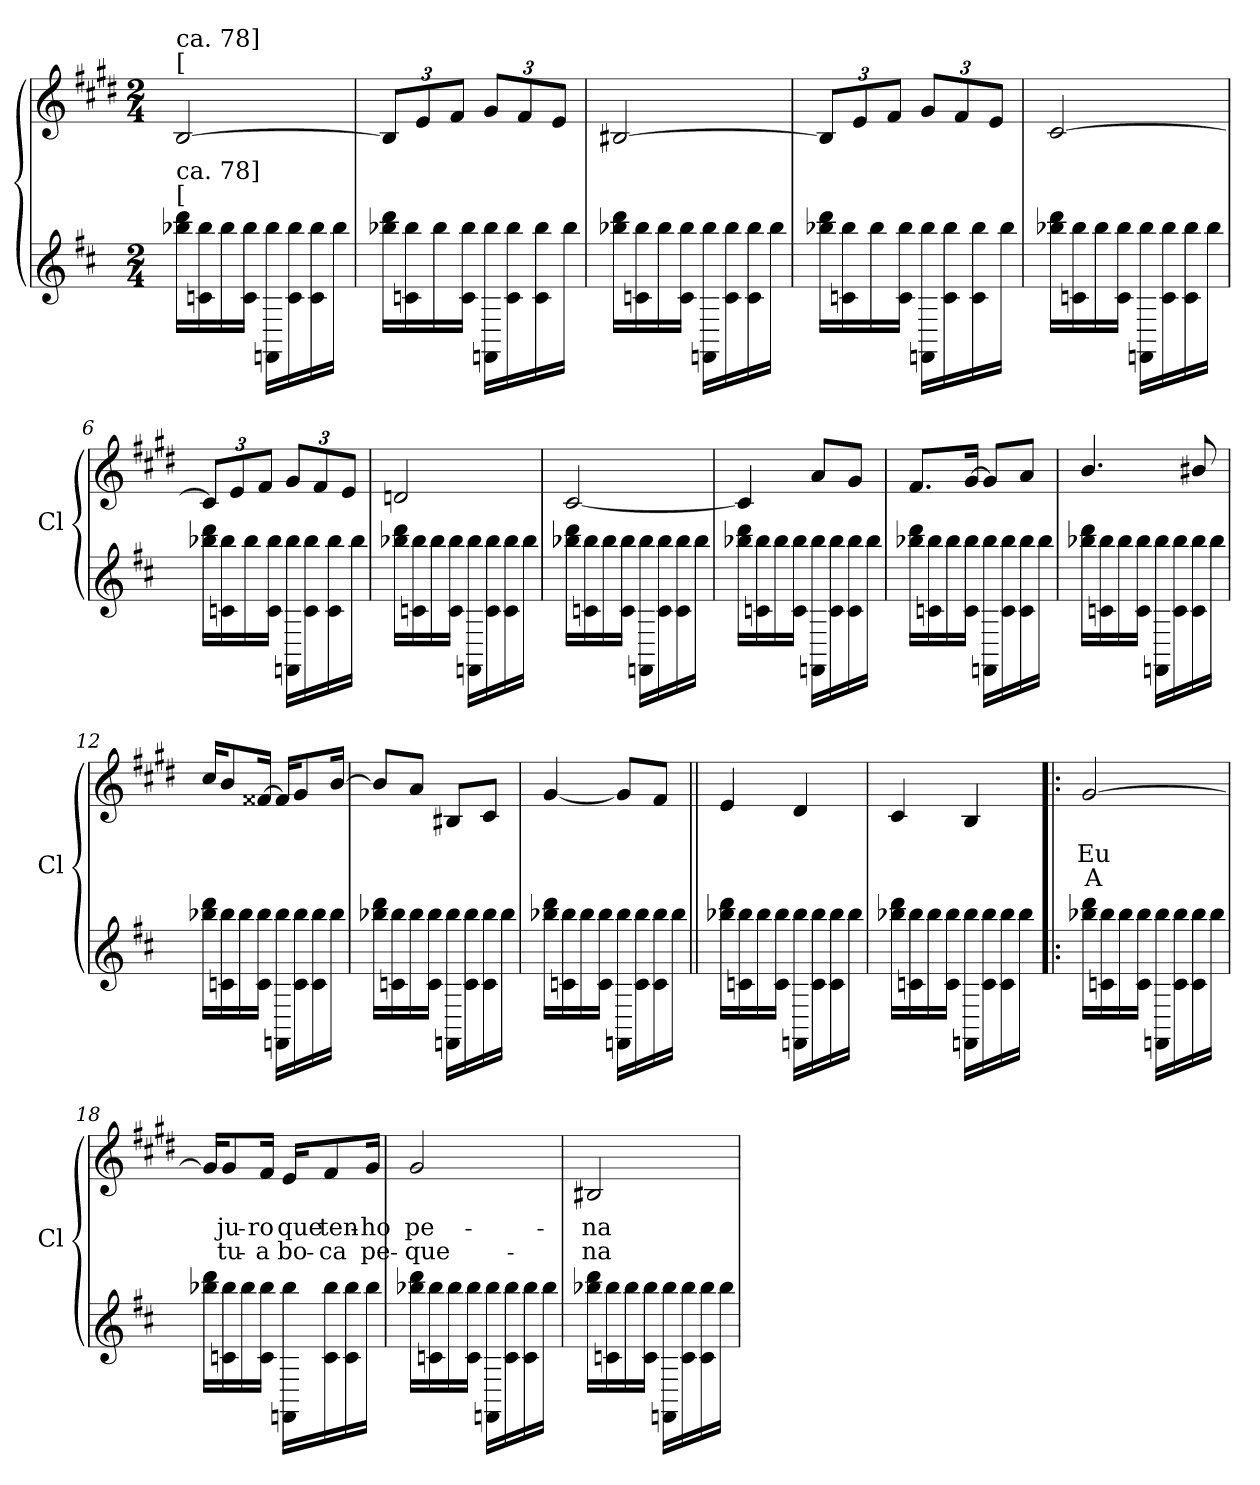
**kern	**kern	**text	**text
*part2	*part1	*part1	*part1
*staff2	*staff1	*staff1	*staff1
*	*I'Cl	*	*
*clefG2	*clefG2	*	*
*	*ITrd1c2	*	*
*k[f#c#]	*k[f#c#]	*	*
*D:	*D:	*	*
*M2/4	*M2/4	*	*
=1	=1	=1	=1
*	*^	*	*
!	!LO:TX:a:t=[	!	!	!
!	!LO:TX:a:t=ca. 78]	!	!	!
!LO:TX:a:t=[	!	!	!	!
!LO:TX:a:t=ca. 78]	!	!	!	!
16bb-\ 16ddd\LL	[>2A/	2ryy	.	.
16c\ 16bb-\	.	.	.	.
16bb-\	.	.	.	.
16c\ 16bb-\JJ	.	.	.	.
16FF\ 16bb-\LL	.	.	.	.
16c\ 16bb-\	.	.	.	.
16c\ 16bb-\	.	.	.	.
16bb-\JJ	.	.	.	.
=2	=2	=2	=2	=2
16bb-\ 16ddd\LL	12A/L]	2ryy	.	.
16c\ 16bb-\	.	.	.	.
.	12d/	.	.	.
16bb-\	.	.	.	.
.	12e/J	.	.	.
16c\ 16bb-\JJ	.	.	.	.
16FF\ 16bb-\LL	12f#/L	.	.	.
16c\ 16bb-\	.	.	.	.
.	12e/	.	.	.
16c\ 16bb-\	.	.	.	.
.	12d/J	.	.	.
16bb-\JJ	.	.	.	.
=3	=3	=3	=3	=3
16bb-\ 16ddd\LL	[>2A#X/	2ryy	.	.
16c\ 16bb-\	.	.	.	.
16bb-\	.	.	.	.
16c\ 16bb-\JJ	.	.	.	.
16FF\ 16bb-\LL	.	.	.	.
16c\ 16bb-\	.	.	.	.
16c\ 16bb-\	.	.	.	.
16bb-\JJ	.	.	.	.
=4	=4	=4	=4	=4
16bb-\ 16ddd\LL	12A#/L]	2ryy	.	.
16c\ 16bb-\	.	.	.	.
.	12d/	.	.	.
16bb-\	.	.	.	.
.	12e/J	.	.	.
16c\ 16bb-\JJ	.	.	.	.
16FF\ 16bb-\LL	12f#/L	.	.	.
16c\ 16bb-\	.	.	.	.
.	12e/	.	.	.
16c\ 16bb-\	.	.	.	.
.	12d/J	.	.	.
16bb-\JJ	.	.	.	.
=5	=5	=5	=5	=5
16bb-\ 16ddd\LL	[>2B/	2ryy	.	.
16c\ 16bb-\	.	.	.	.
16bb-\	.	.	.	.
16c\ 16bb-\JJ	.	.	.	.
16FF\ 16bb-\LL	.	.	.	.
16c\ 16bb-\	.	.	.	.
16c\ 16bb-\	.	.	.	.
16bb-\JJ	.	.	.	.
!!LO:LB:g=z	!!
=6	=6	=6	=6	=6
16bb-\ 16ddd\LL	12B/L]	2ryy	.	.
16c\ 16bb-\	.	.	.	.
.	12d/	.	.	.
16bb-\	.	.	.	.
.	12e/J	.	.	.
16c\ 16bb-\JJ	.	.	.	.
16FF\ 16bb-\LL	12f#/L	.	.	.
16c\ 16bb-\	.	.	.	.
.	12e/	.	.	.
16c\ 16bb-\	.	.	.	.
.	12d/J	.	.	.
16bb-\JJ	.	.	.	.
=7	=7	=7	=7	=7
16bb-\ 16ddd\LL	2cn/	2ryy	.	.
16c\ 16bb-\	.	.	.	.
16bb-\	.	.	.	.
16c\ 16bb-\JJ	.	.	.	.
16FF\ 16bb-\LL	.	.	.	.
16c\ 16bb-\	.	.	.	.
16c\ 16bb-\	.	.	.	.
16bb-\JJ	.	.	.	.
=8	=8	=8	=8	=8
16bb-\ 16ddd\LL	[>2B/	4ryy	.	.
16c\ 16bb-\	.	.	.	.
16bb-\	.	.	.	.
16c\ 16bb-\JJ	.	.	.	.
16FF\ 16bb-\LL	.	4ryy	.	.
16c\ 16bb-\	.	.	.	.
16c\ 16bb-\	.	.	.	.
16bb-\JJ	.	.	.	.
=9	=9	=9	=9	=9
16bb-\ 16ddd\LL	4B/]	2ryy	.	.
16c\ 16bb-\	.	.	.	.
16bb-\	.	.	.	.
16c\ 16bb-\JJ	.	.	.	.
16FF\ 16bb-\LL	8g/L	.	.	.
16c\ 16bb-\	.	.	.	.
16c\ 16bb-\	8f#/J	.	.	.
16bb-\JJ	.	.	.	.
=10	=10	=10	=10	=10
16bb-\ 16ddd\LL	8.e/L	2ryy	.	.
16c\ 16bb-\	.	.	.	.
16bb-\	.	.	.	.
16c\ 16bb-\JJ	[>16f#/Jk	.	.	.
16FF\ 16bb-\LL	8f#/L]	.	.	.
16c\ 16bb-\	.	.	.	.
16c\ 16bb-\	8g/J	.	.	.
16bb-\JJ	.	.	.	.
=11	=11	=11	=11	=11
16bb-\ 16ddd\LL	4.a/	4rayy	.	.
16c\ 16bb-\	.	.	.	.
16bb-\	.	.	.	.
16c\ 16bb-\JJ	.	.	.	.
16FF\ 16bb-\LL	.	4ryy	.	.
16c\ 16bb-\	.	.	.	.
16c\ 16bb-\	8a#X/	.	.	.
16bb-\JJ	.	.	.	.
!!LO:LB:g=z	!!
=12	=12	=12	=12	=12
16bb-\ 16ddd\LL	16b/KL	2ryy	.	.
16c\ 16bb-\	8a/	.	.	.
16bb-\	.	.	.	.
16c\ 16bb-\JJ	[>16e#X/Jk	.	.	.
16FF\ 16bb-\LL	16e#/KL]	.	.	.
16c\ 16bb-\	8f#/	.	.	.
16c\ 16bb-\	.	.	.	.
16bb-\JJ	[>16a/Jk	.	.	.
=13	=13	=13	=13	=13
16bb-\ 16ddd\LL	8a/L]	2ryy	.	.
16c\ 16bb-\	.	.	.	.
16bb-\	8g/J	.	.	.
16c\ 16bb-\JJ	.	.	.	.
16FF\ 16bb-\LL	8A#X/L	.	.	.
16c\ 16bb-\	.	.	.	.
16c\ 16bb-\	8B/J	.	.	.
16bb-\JJ	.	.	.	.
=14	=14	=14	=14	=14
16bb-\ 16ddd\LL	[>4f#/	4ryy	.	.
16c\ 16bb-\	.	.	.	.
16bb-\	.	.	.	.
16c\ 16bb-\JJ	.	.	.	.
16FF\ 16bb-\LL	8f#/L]	4ryy	.	.
16c\ 16bb-\	.	.	.	.
16c\ 16bb-\	8e/J	.	.	.
16bb-\JJ	.	.	.	.
=15||	=15||	=15||	=15||	=15||
16bb-\ 16ddd\LL	4d/	4ryy	.	.
16c\ 16bb-\	.	.	.	.
16bb-\	.	.	.	.
16c\ 16bb-\JJ	.	.	.	.
16FF\ 16bb-\LL	4c#/	4ryy	.	.
16c\ 16bb-\	.	.	.	.
16c\ 16bb-\	.	.	.	.
16bb-\JJ	.	.	.	.
=16	=16	=16	=16	=16
16bb-\ 16ddd\LL	4B/	4ryy	.	.
16c\ 16bb-\	.	.	.	.
16bb-\	.	.	.	.
16c\ 16bb-\JJ	.	.	.	.
16FF\ 16bb-\LL	4A/	4ryy	.	.
16c\ 16bb-\	.	.	.	.
16c\ 16bb-\	.	.	.	.
16bb-\JJ	.	.	.	.
!!LO:LB:g=z	!!
=17!|:	=17!|:	=17!|:	=17!|:	=17!|:
!	!	!	!LO:LY:b	!LO:LY:b
16bb-\ 16ddd\LL	[>2f#/	2ryy	Eu	A
16c\ 16bb-\	.	.	.	.
16bb-\	.	.	.	.
16c\ 16bb-\JJ	.	.	.	.
16FF\ 16bb-\LL	.	.	.	.
16c\ 16bb-\	.	.	.	.
16c\ 16bb-\	.	.	.	.
16bb-\JJ	.	.	.	.
=18	=18	=18	=18	=18
16bb-\ 16ddd\LL	16f#/KL]	2ryy	.	.
!	!	!	!LO:LY:b	!LO:LY:b
16c\ 16bb-\	8f#/	.	ju-	tu-
16bb-\	.	.	.	.
!	!	!	!LO:LY:b	!LO:LY:b
16c\ 16bb-\JJ	16e/Jk	.	-ro	-a
!	!	!	!LO:LY:b	!LO:LY:b
16FF\ 16bb-\LL	16d/KL	.	que	bo-
!	!	!	!LO:LY:b	!LO:LY:b
16c\ 16bb-\	8e/	.	ten-	-ca
16c\ 16bb-\	.	.	.	.
!	!	!	!LO:LY:b	!LO:LY:b
16bb-\JJ	16f#/Jk	.	-ho	pe-
=19	=19	=19	=19	=19
!	!	!	!LO:LY:b	!LO:LY:b
16bb-\ 16ddd\LL	2f#/	2ryy	pe-	-que-
16c\ 16bb-\	.	.	.	.
16bb-\	.	.	.	.
16c\ 16bb-\JJ	.	.	.	.
16FF\ 16bb-\LL	.	.	.	.
16c\ 16bb-\	.	.	.	.
16c\ 16bb-\	.	.	.	.
16bb-\JJ	.	.	.	.
=20	=20	=20	=20	=20
!	!	!	!LO:LY:b	!LO:LY:b
16bb-\ 16ddd\LL	2A#X/	2ryy	-na	-na
16c\ 16bb-\	.	.	.	.
16bb-\	.	.	.	.
16c\ 16bb-\JJ	.	.	.	.
16FF\ 16bb-\LL	.	.	.	.
16c\ 16bb-\	.	.	.	.
16c\ 16bb-\	.	.	.	.
16bb-\JJ	.	.	.	.
*	*v	*v	*	*
=	=	=	=
*-	*-	*-	*-
